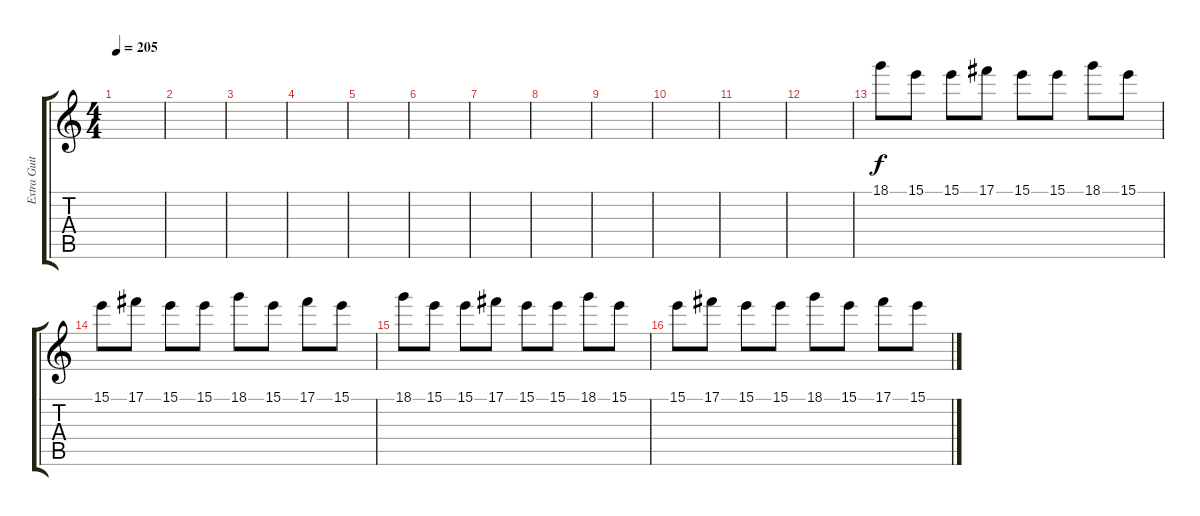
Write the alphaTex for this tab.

\track ("Extra Guitar" "Extra Guit") {instrument distortionguitar}
\staff {score tabs}
\tuning (Db4 Ab3 E3 B2 Gb2 B1) {hide}
\ts (4 4)
\tempo 205
\clef g2
\ks c
|
|
|
|
|
|
|
|
|
|
|
|
18.1.8{volume 12 balance 14} 15.1.8 15.1.8 17.1.8 15.1.8 15.1.8 18.1.8 15.1.8 |
15.1.8 17.1.8 15.1.8 15.1.8 18.1.8 15.1.8 17.1.8 15.1.8 |
18.1.8 15.1.8 15.1.8 17.1.8 15.1.8 15.1.8 18.1.8 15.1.8 |
15.1.8 17.1.8 15.1.8 15.1.8 18.1.8 15.1.8 17.1.8 15.1.8
